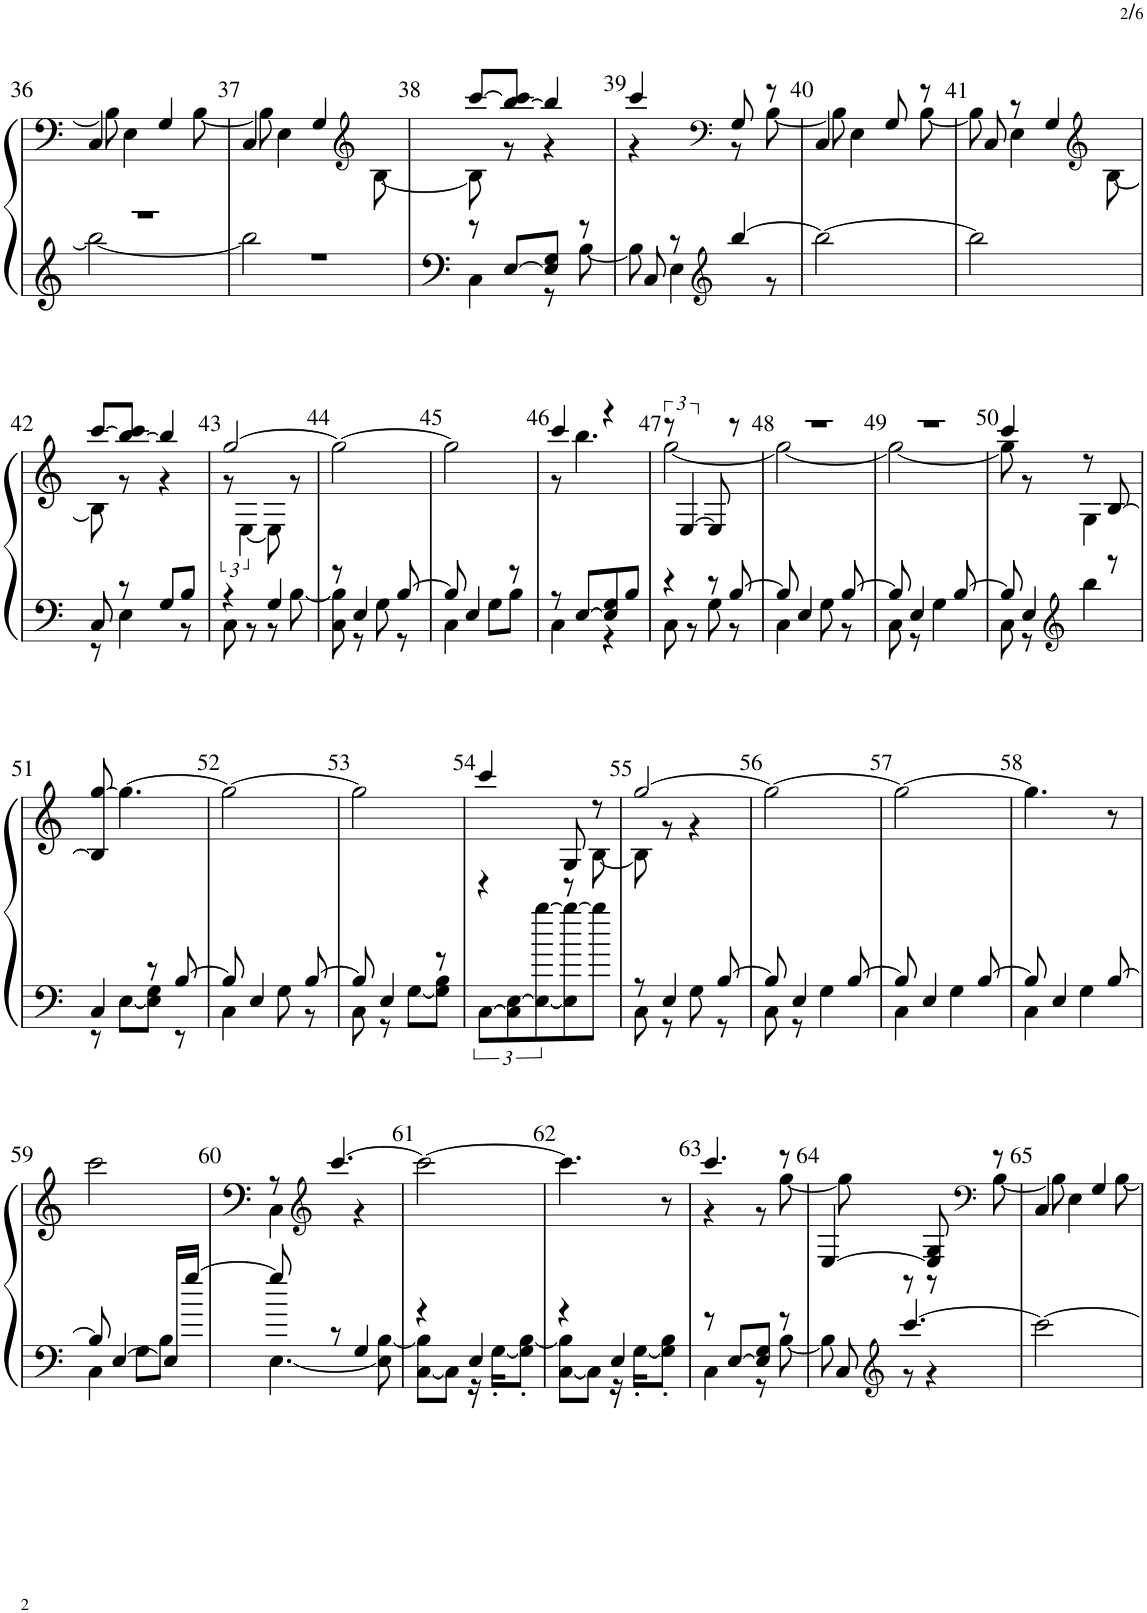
**kern	**kern
*part1	*part1
*staff2	*staff1
*I"ピアノ	*
!!LO:PB:g=z
*clefG2	*clefF4
*k[]	*k[]
*M4/8	*M4/8
=36	=36
*^	*^
2r	2bb\_	4C/	8B\]
.	.	.	4E\
.	.	4G/	.
.	.	.	[8B\
=37	=37	=37	=37
2r	2bb\]	4C/	8B\]
.	.	.	4E\
.	.	4G/	.
*	*	*clefG2	*
.	.	.	[8B\
=38	=38	=38	=38
8r	4C\	[8ccc/L	8B\]
[8E/L	.	[8bb/ 8ccc/]J	8r
8E/] 8G/J	8r	4bb/]	4r
8r	[8B\	.	.
=39	=39	=39	=39
8C/	8B\]	4ccc/	4r
8r	4E\	.	.
*clefG2	*	*clefF4	*
[4bb/	.	8G/	8r
.	8r	8r	[8B\
*v	*v	*	*
=40	=40	=40
2bb\_	4C/	8B\]
.	.	4E\
.	8G/	.
.	8r	[8B\
=41	=41	=41
2bb\]	8C/	8B\]
.	8r	4E\
.	4G/	.
*	*clefG2	*
.	.	[8B\
!!LO:LB:g=z	!!
=42	=42	=42
*^	*	*
8C/	8r	[8ccc/L	8B\]
8r	4E\	[8bb/ 8ccc/]J	8r
8G/L	.	4bb/]	4r
8B/J	8r	.	.
=43	=43	=43	=43
4r	8C\	[2gg/	12r
.	.	.	[6E\
.	8r	.	.
4G/	8r	.	8E\]
.	[8B\	.	8r
*	*	*v	*v
=44	=44	=44
8r	8C\ 8B\]	2gg\_
4E/	8r	.
.	8G\	.
[8B/	8r	.
=45	=45	=45
8B/]	4C\	2gg\]
4E/	.	.
.	8G\L	.
8r	8B\J	.
=46	=46	=46
*	*	*^
8r	4C\	4ccc/	8r
[8E/L	.	.	4.bb\
8E/] 8G/	4r	4r	.
8B/J	.	.	.
=47	=47	=47	=47
4r	8C\	12r	[2gg\
.	.	[6E/	.
.	8r	.	.
8r	8G\	8E/]	.
[8B/	8r	8r	.
=48	=48	=48	=48
8B/]	4C\	2r	2gg\_
4E/	.	.	.
.	8G\	.	.
[8B/	8r	.	.
=49	=49	=49	=49
8B/]	8C\	2r	2gg\_
4E/	8r	.	.
.	4G\	.	.
[8B/	.	.	.
=50	=50	=50	=50
8B/]	8C\	4ccc/	8gg\]
4E/	8r	.	8r
*clefG2	*	*	*
.	4bb\	8r	4G\
8r	.	[8B/	.
*	*	*v	*v
!!LO:LB:g=z
=51	=51	=51
4C/	8r	8B/] [8gg/
.	[8E\L	4.gg\_
8r	8E\] 8G\J	.
[8B/	8r	.
=52	=52	=52
8B/]	4C\	2gg\_
4E/	.	.
.	8G\	.
[8B/	8r	.
=53	=53	=53
8B/]	8C\	2gg\]
4E/	8r	.
.	[8G\L	.
8r	8G\] 8B\J	.
*v	*v	*
=54	=54
*	*^
[12C\L	4ccc/	4r
12C\] [12E\	.	.
12E\_ [12bb\	.	.
8E\] 8bb\_	8G/	8r
8bb\J]	8r	[8B\
=55	=55	=55
*^	*	*
8r	8C\	[2gg/	8B\]
4E/	8r	.	8r
.	8G\	.	4r
[8B/	8r	.	.
*	*	*v	*v
=56	=56	=56
8B/]	8C\	2gg\_
4E/	8r	.
.	4G\	.
[8B/	.	.
=57	=57	=57
8B/]	4C\	2gg\_
4E/	.	.
.	4G\	.
[8B/	.	.
=58	=58	=58
8B/]	4C\	4.gg\]
4E/	.	.
.	4G\	.
[8B/	.	8r
!!LO:LB:g=z
=59	=59	=59
8B/]	4C\	2ccc\
[4E/	.	.
.	8G\L	.
16E/LL]	8B\J	.
[16gg/JJ	.	.
=60	=60	=60
*	*	*^
8gg/]	[4.E\	8r	4C\
*	*	*clefG2	*
8r	.	[4.ccc/	.
4G/	.	.	4r
.	8E\] [8B\	.	.
*	*	*v	*v
=61	=61	=61
4r	[8C\ 8B\]L	2ccc\_
.	8C\J]	.
4E/	16r	.
.	[16G'\KL	.
.	8G\]' [8B\'J	.
=62	=62	=62
4r	[8C\ 8B\]L	4.ccc\]
.	8C\J]	.
4E/	16r	.
.	[16G'\KL	.
.	8G\]' 8B\'J	8r
=63	=63	=63
*	*	*^
8r	4C\	4.ccc/	4r
[8E/L	.	.	.
8E/] 8G/J	8r	.	8r
8r	[8B\	8r	[8gg\
=64	=64	=64	=64
8C/	8B\]	[4E/	8gg\]
*clefG2	*	*	*
[4.ccc/	8r	.	8r
.	4r	8E/] 8G/	8r
*	*	*clefF4	*
.	.	8r	[8B\
*v	*v	*	*
=65	=65	=65
2ccc\_	4C/	8B\]
.	.	4E\
.	4G/	.
.	.	[8B\
*	*v	*v
=	=
*-	*-
